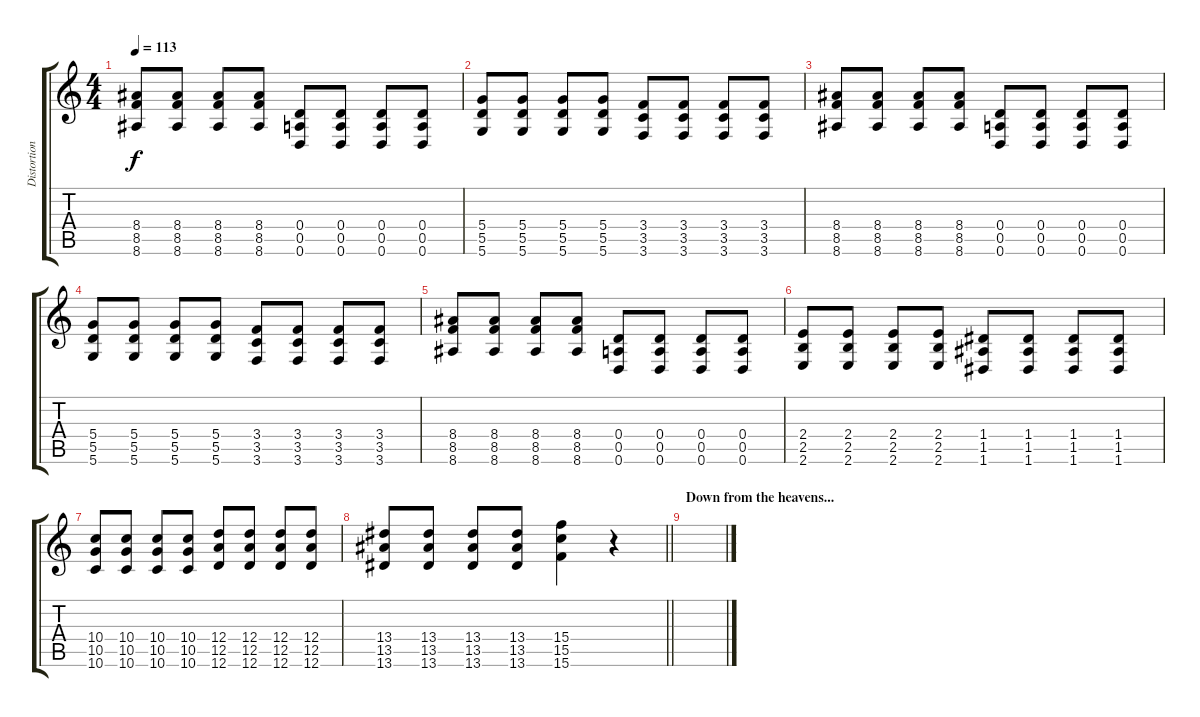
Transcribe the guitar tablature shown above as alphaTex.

\track ("Distortion (Drop D)" "Distortion") {instrument distortionguitar}
\staff {score tabs}
\tuning (E4 B3 G3 D3 A2 D2) {hide}
\ts (4 4)
\section ("" "")
\tempo 113
\clef g2
\ks c
(8.4 8.5 8.6).8{dy f} (8.4 8.5 8.6).8 (8.4 8.5 8.6).8 (8.4 8.5 8.6).8 (0.4 0.5 0.6).8 (0.4 0.5 0.6).8 (0.4 0.5 0.6).8 (0.4 0.5 0.6).8 |
(5.4 5.5 5.6).8 (5.4 5.5 5.6).8 (5.4 5.5 5.6).8 (5.4 5.5 5.6).8 (3.4 3.5 3.6).8 (3.4 3.5 3.6).8 (3.4 3.5 3.6).8 (3.4 3.5 3.6).8 |
(8.4 8.5 8.6).8 (8.4 8.5 8.6).8 (8.4 8.5 8.6).8 (8.4 8.5 8.6).8 (0.4 0.5 0.6).8 (0.4 0.5 0.6).8 (0.4 0.5 0.6).8 (0.4 0.5 0.6).8 |
(5.4 5.5 5.6).8 (5.4 5.5 5.6).8 (5.4 5.5 5.6).8 (5.4 5.5 5.6).8 (3.4 3.5 3.6).8 (3.4 3.5 3.6).8 (3.4 3.5 3.6).8 (3.4 3.5 3.6).8 |
(8.4 8.5 8.6).8 (8.4 8.5 8.6).8 (8.4 8.5 8.6).8 (8.4 8.5 8.6).8 (0.4 0.5 0.6).8 (0.4 0.5 0.6).8 (0.4 0.5 0.6).8 (0.4 0.5 0.6).8 |
(2.4 2.5 2.6).8 (2.4 2.5 2.6).8 (2.4 2.5 2.6).8 (2.4 2.5 2.6).8 (1.4 1.5 1.6).8 (1.4 1.5 1.6).8 (1.4 1.5 1.6).8 (1.4 1.5 1.6).8 |
(10.4 10.5 10.6).8 (10.4 10.5 10.6).8 (10.4 10.5 10.6).8 (10.4 10.5 10.6).8 (12.4 12.5 12.6).8 (12.4 12.5 12.6).8 (12.4 12.5 12.6).8 (12.4 12.5 12.6).8 |
\barLineRight lightlight
(13.4 13.5 13.6).8 (13.4 13.5 13.6).8 (13.4 13.5 13.6).8 (13.4 13.5 13.6).8 (15.4 15.5 15.6).4 r.4 |
\section ("" "Down from the heavens...")
